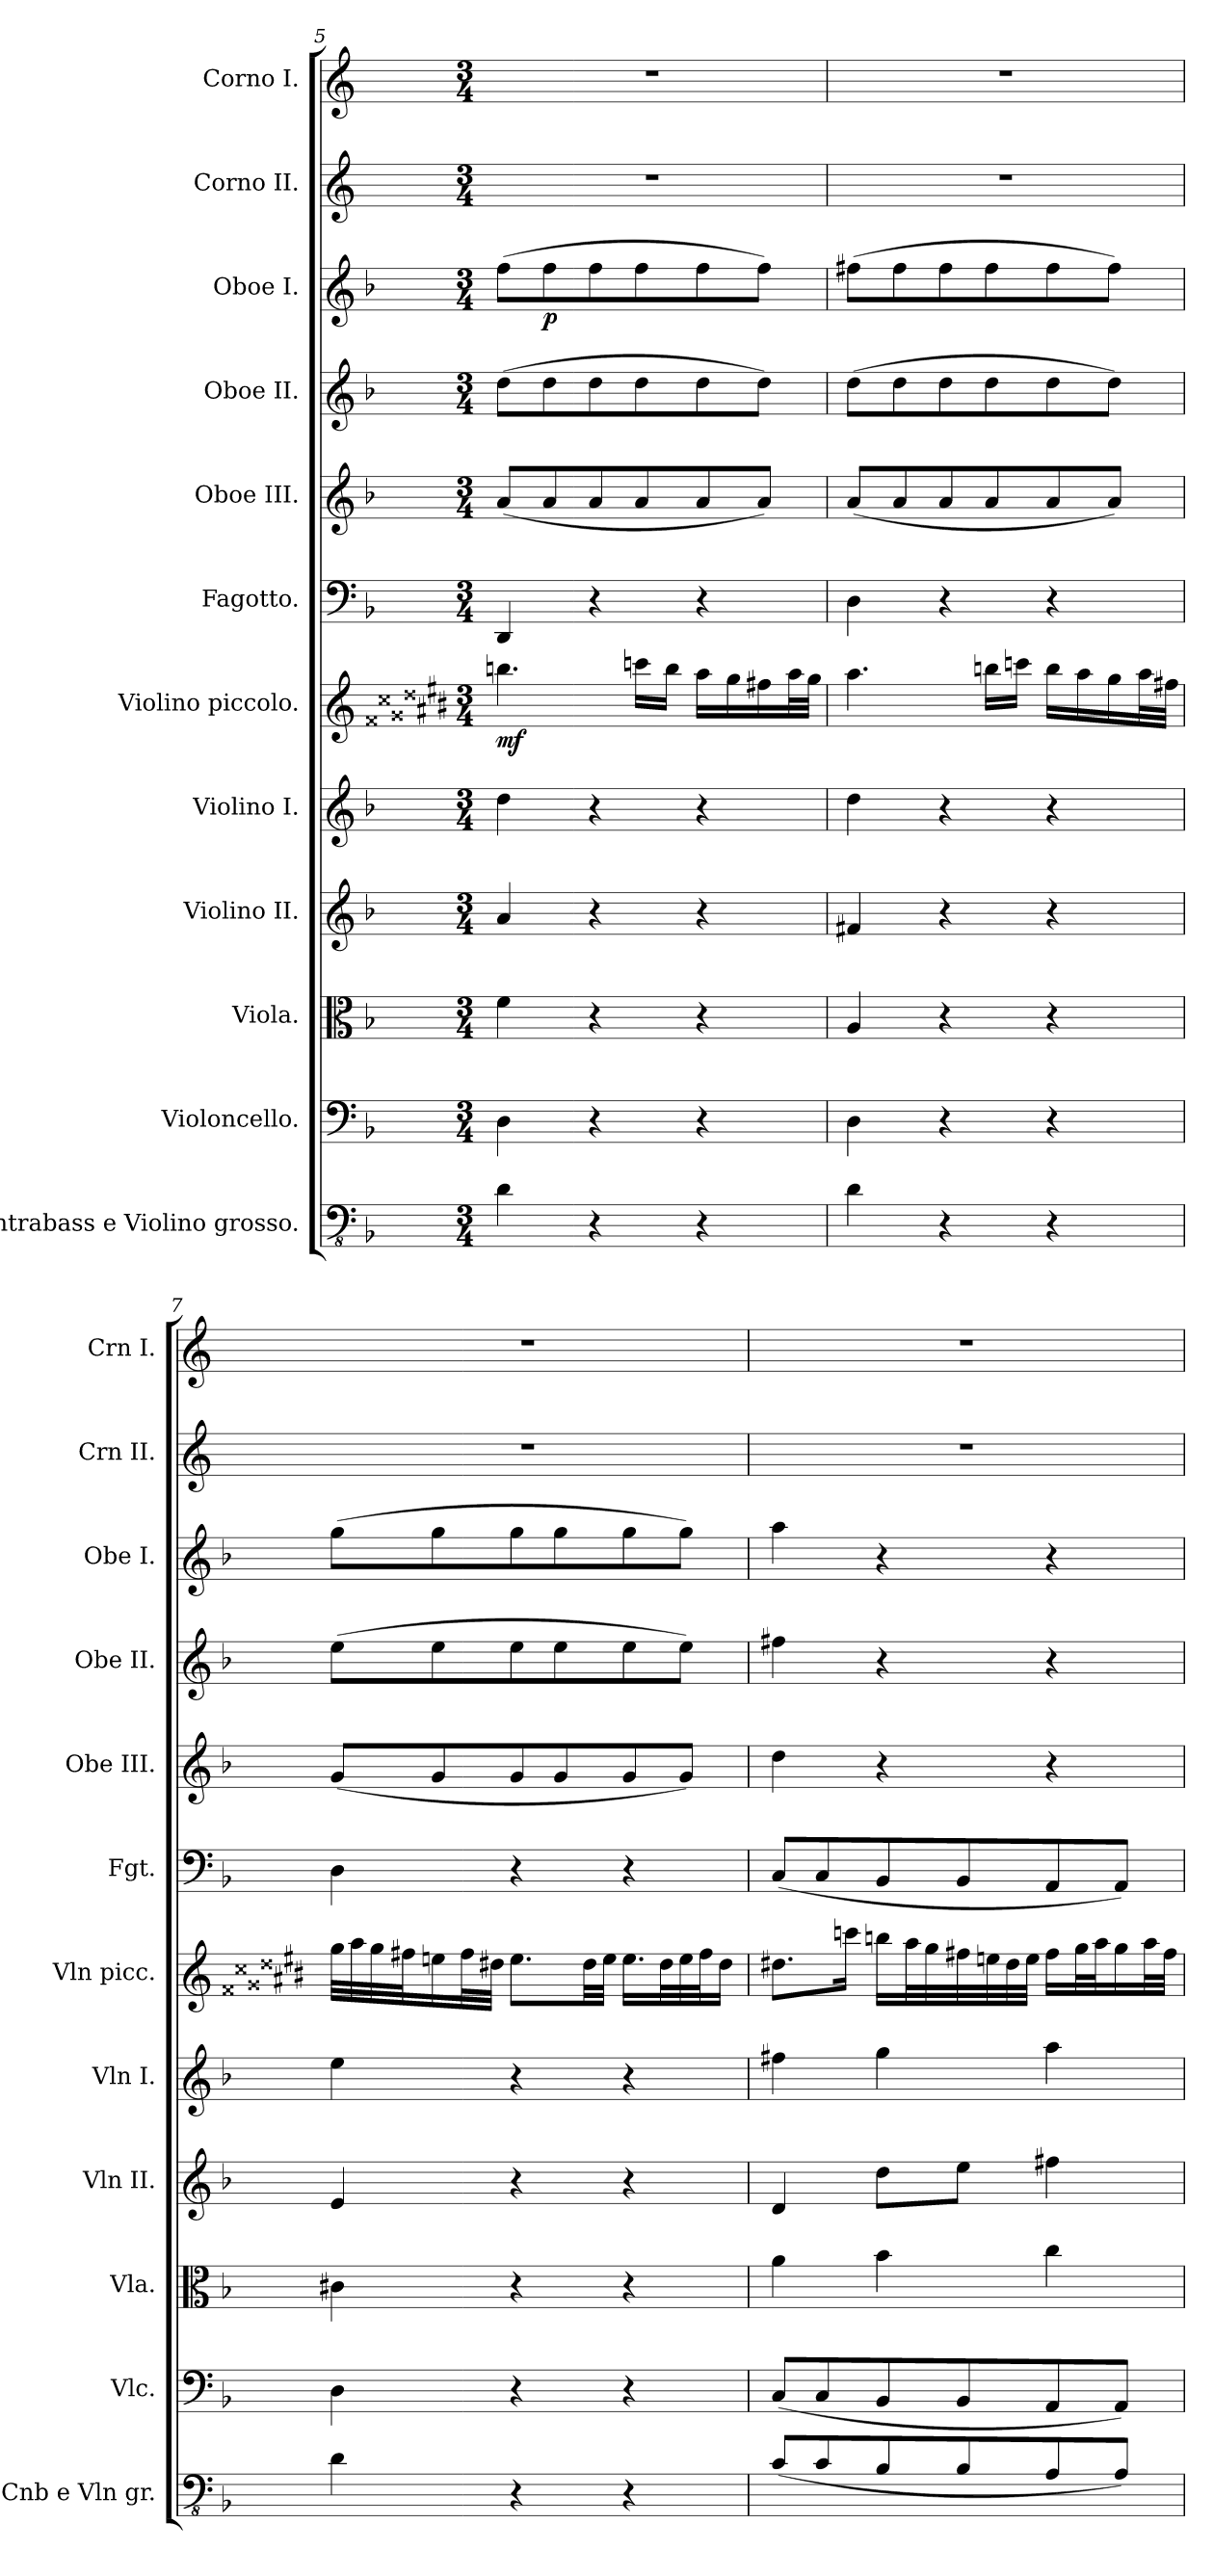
**kern	**kern	**kern	**kern	**kern	**kern	**dynam	**kern	**kern	**kern	**kern	**dynam	**kern	**kern
*part12	*part11	*part10	*part9	*part8	*part7	*part7	*part6	*part5	*part4	*part3	*part3	*part2	*part1
*staff12	*staff11	*staff10	*staff9	*staff8	*staff7	*staff7	*staff6	*staff5	*staff4	*staff3	*staff3	*staff2	*staff1
*I"Contrabass e Violino grosso.	*I"Violoncello.	*I"Viola.	*I"Violino II.	*I"Violino I.	*I"Violino piccolo.	*	*I"Fagotto.	*I"Oboe III.	*I"Oboe II.	*I"Oboe I.	*	*I"Corno II.	*I"Corno I.
*I'Cnb e Vln gr.	*I'Vlc.	*I'Vla.	*I'Vln II.	*I'Vln I.	*I'Vln picc.	*	*I'Fgt.	*I'Obe III.	*I'Obe II.	*I'Obe I.	*	*I'Crn II.	*I'Crn I.
*clefFv4	*clefF4	*clefC3	*clefG2	*clefG2	*clefG2	*	*clefF4	*clefG2	*clefG2	*clefG2	*	*clefG2	*clefG2
*ITrd7c12	*	*	*	*	*ITrd-1c-3	*	*	*	*	*	*	*ITrd4c7	*ITrd4c7
*k[b-]	*k[b-]	*k[b-]	*k[b-]	*k[b-]	*k[f##c##g##d##a#e#b#]	*	*k[b-]	*k[b-]	*k[b-]	*k[b-]	*	*k[b-]	*k[b-]
*M3/4	*M3/4	*M3/4	*M3/4	*M3/4	*M3/4	*	*M3/4	*M3/4	*M3/4	*M3/4	*	*M3/4	*M3/4
=5	=5	=5	=5	=5	=5	=5	=5	=5	=5	=5	=5	=5	=5
!	!	!	!	!	!	!LO:DY:b	!	!	!	!	!	!	!
4DD\	4D\	4f\	4a/	4dd\	4.ccc##\	mf	4DD/	(<8a/L	(>8dd\L	(>8ff\L	.	2.r	2.r
!	!	!	!	!	!	!	!	!	!	!	!LO:DY:b	!	!
.	.	.	.	.	.	.	.	8a/	8dd\	8ff\	p	.	.
4r	4r	4r	4r	4r	.	.	4r	8a/	8dd\	8ff\	.	.	.
.	.	.	.	.	16ddd#X\LL	.	.	8a/	8dd\	8ff\	.	.	.
.	.	.	.	.	16ccc##\JJ	.	.	.	.	.	.	.	.
4r	4r	4r	4r	4r	16bb#\LL	.	4r	8a/	8dd\	8ff\	.	.	.
.	.	.	.	.	16aa#\	.	.	.	.	.	.	.	.
.	.	.	.	.	16gg##\	.	.	8a/J)	8dd\J)	8ff\J)	.	.	.
.	.	.	.	.	32bb#\L	.	.	.	.	.	.	.	.
.	.	.	.	.	32aa#\JJJ	.	.	.	.	.	.	.	.
=6	=6	=6	=6	=6	=6	=6	=6	=6	=6	=6	=6	=6	=6
4DD\	4D\	4A/	4f#X/	4dd\	4.bb#\	.	4D\	(<8a/L	(>8dd\L	(>8ff#X\L	.	2.r	2.r
.	.	.	.	.	.	.	.	8a/	8dd\	8ff#\	.	.	.
4r	4r	4r	4r	4r	.	.	4r	8a/	8dd\	8ff#\	.	.	.
.	.	.	.	.	16ccc##\LL	.	.	8a/	8dd\	8ff#\	.	.	.
.	.	.	.	.	16ddd#X\JJ	.	.	.	.	.	.	.	.
4r	4r	4r	4r	4r	16ccc##\LL	.	4r	8a/	8dd\	8ff#\	.	.	.
.	.	.	.	.	16bb#\	.	.	.	.	.	.	.	.
.	.	.	.	.	16aa#\	.	.	8a/J)	8dd\J)	8ff#\J)	.	.	.
.	.	.	.	.	32bb#\L	.	.	.	.	.	.	.	.
.	.	.	.	.	32gg##\JJJ	.	.	.	.	.	.	.	.
!!LO:PB:g=z
=7	=7	=7	=7	=7	=7	=7	=7	=7	=7	=7	=7	=7	=7
4DD\	4D\	4c#X\	4e/	4ee\	32aa#\LLL	.	4D\	(<8g/L	(>8ee\L	(>8gg\L	.	2.r	2.r
.	.	.	.	.	32bb#\	.	.	.	.	.	.	.	.
.	.	.	.	.	32aa#\	.	.	.	.	.	.	.	.
.	.	.	.	.	32gg##\J	.	.	.	.	.	.	.	.
.	.	.	.	.	16ff##\	.	.	8g/	8ee\	8gg\	.	.	.
.	.	.	.	.	32gg##\L	.	.	.	.	.	.	.	.
.	.	.	.	.	32ee##X\JJJ	.	.	.	.	.	.	.	.
4r	4r	4r	4r	4r	8.ff##\L	.	4r	8g/	8ee\	8gg\	.	.	.
.	.	.	.	.	.	.	.	8g/	8ee\	8gg\	.	.	.
.	.	.	.	.	32ee##\LL	.	.	.	.	.	.	.	.
.	.	.	.	.	32ff##\JJJ	.	.	.	.	.	.	.	.
4r	4r	4r	4r	4r	16.ff##\LL	.	4r	8g/	8ee\	8gg\	.	.	.
.	.	.	.	.	32ee##\L	.	.	.	.	.	.	.	.
.	.	.	.	.	32ff##\	.	.	8g/J)	8ee\J)	8gg\J)	.	.	.
.	.	.	.	.	32gg##\J	.	.	.	.	.	.	.	.
.	.	.	.	.	16ee##\JJ	.	.	.	.	.	.	.	.
=8	=8	=8	=8	=8	=8	=8	=8	=8	=8	=8	=8	=8	=8
(<8CC/L	(<8C/L	4a\	4d/	4ff#X\	8.ee##X\L	.	(<8C/L	4dd\	4ff#X\	4aa\	.	2.r	2.r
8CC/	8C/	.	.	.	.	.	8C/	.	.	.	.	.	.
.	.	.	.	.	16ddd#X\Jk	.	.	.	.	.	.	.	.
8BBB-/	8BB-/	4b-\	8dd\L	4gg\	16ccc##\LL	.	8BB-/	4r	4r	4r	.	.	.
.	.	.	.	.	32bb#\L	.	.	.	.	.	.	.	.
.	.	.	.	.	32aa#\	.	.	.	.	.	.	.	.
8BBB-/	8BB-/	.	8ee\J	.	32gg##\	.	8BB-/	.	.	.	.	.	.
.	.	.	.	.	32ff##\	.	.	.	.	.	.	.	.
.	.	.	.	.	32ee##\	.	.	.	.	.	.	.	.
.	.	.	.	.	32ff##\JJJ	.	.	.	.	.	.	.	.
8AAA/	8AA/	4cc\	4ff#X\	4aa\	16gg##\LL	.	8AA/	4r	4r	4r	.	.	.
.	.	.	.	.	32aa#\L	.	.	.	.	.	.	.	.
.	.	.	.	.	32bb#\J	.	.	.	.	.	.	.	.
8AAA/J)	8AA/J)	.	.	.	16aa#\	.	8AA/J)	.	.	.	.	.	.
.	.	.	.	.	32bb#\L	.	.	.	.	.	.	.	.
.	.	.	.	.	32gg##\JJJ	.	.	.	.	.	.	.	.
=	=	=	=	=	=	=	=	=	=	=	=	=	=
*-	*-	*-	*-	*-	*-	*-	*-	*-	*-	*-	*-	*-	*-
